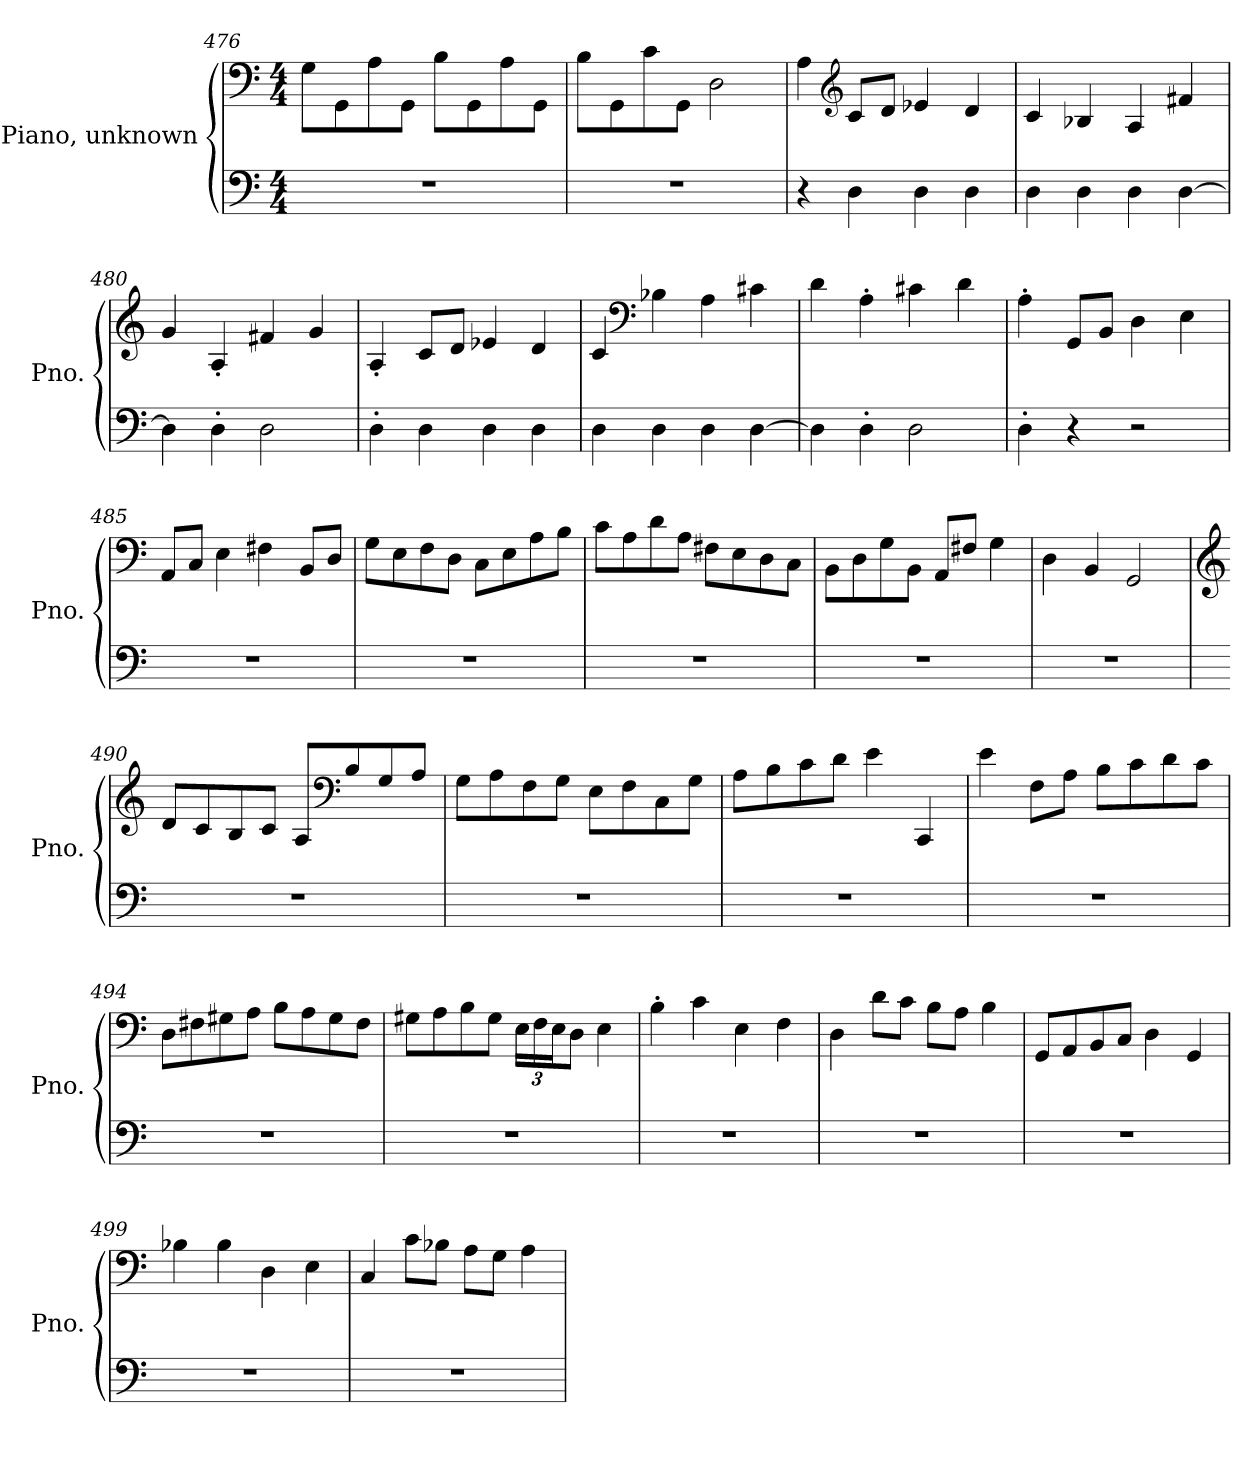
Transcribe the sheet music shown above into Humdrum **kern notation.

**kern	**kern
*part1	*part1
*staff2	*staff1
*I"Piano, unknown	*
*I'Pno.	*
*clefF4	*clefF4
*k[]	*k[]
*M4/4	*M4/4
=476	=476
1r	8G\L
.	8GG\
.	8A\
.	8GG\J
.	8B\L
.	8GG\
.	8A\
.	8GG\J
!!LO:LB:g=z
=477	=477
1r	8B\L
.	8GG\
.	8c\
.	8GG\J
.	2D\
=478	=478
4r	4A\
*	*clefG2
4D\	8c/L
.	8d/J
4D\	4e-X/
4D\	4d/
=479	=479
4D\	4c/
4D\	4B-X/
4D\	4A/
[4D\	4f#X/
=480	=480
4D\]	4g/
4D'\	4A'/
2D\	4f#X/
.	4g/
=481	=481
4D'\	4A'/
4D\	8c/L
.	8d/J
4D\	4e-X/
4D\	4d/
=482	=482
4D\	4c/
*	*clefF4
4D\	4B-X\
4D\	4A\
[4D\	4c#X\
!!LO:LB:g=z
=483	=483
4D\]	4d\
4D'\	4A'\
2D\	4c#X\
.	4d\
=484	=484
4D'\	4A'\
4r	8GG/L
.	8BB/J
2r	4D\
.	4E\
=485	=485
1r	8AA/L
.	8C/J
.	4E\
.	4F#X\
.	8BB/L
.	8D/J
=486	=486
1r	8G\L
.	8E\
.	8F\
.	8D\J
.	8C\L
.	8E\
.	8A\
.	8B\J
=487	=487
1r	8c\L
.	8A\
.	8d\
.	8A\J
.	8F#X\L
.	8E\
.	8D\
.	8C\J
=488	=488
1r	8BB\L
.	8D\
.	8G\
.	8BB\J
.	8AA/L
.	8F#X/J
.	4G\
!!LO:LB:g=z
=489	=489
1r	4D\
.	4BB/
.	2GG/
=490	=490
*	*clefG2
1r	8d/L
.	8c/
.	8B/
.	8c/J
.	8A/L
*	*clefF4
.	8B/
.	8G/
.	8A/J
=491	=491
1r	8G\L
.	8A\
.	8F\
.	8G\J
.	8E\L
.	8F\
.	8C\
.	8G\J
=492	=492
1r	8A\L
.	8B\
.	8c\
.	8d\J
.	4e\
.	4CC/
=493	=493
1r	4e\
.	8F\L
.	8A\J
.	8B\L
.	8c\
.	8d\
.	8c\J
!!LO:LB:g=z
=494	=494
1r	8D\L
.	8F#X\
.	8G#X\
.	8A\J
.	8B\L
.	8A\
.	8G#\
.	8F#\J
=495	=495
1r	8G#X\L
.	8A\
.	8B\
.	8G#\J
*	*Xbrackettup
.	24E\LL
.	24F\
.	24E\J
.	8D\J
.	4E\
=496	=496
1r	4B'\
.	4c\
.	4E\
.	4F\
=497	=497
1r	4D\
.	8d\L
.	8c\J
.	8B\L
.	8A\J
.	4B\
=498	=498
1r	8GG/L
.	8AA/
.	8BB/
.	8C/J
.	4D\
.	4GG/
=499	=499
1r	4B-X\
.	4B-\
.	4D\
.	4E\
!!LO:PB:g=z
=500	=500
1r	4C/
.	8c\L
.	8B-X\J
.	8A\L
.	8G\J
.	4A\
=	=
*-	*-
